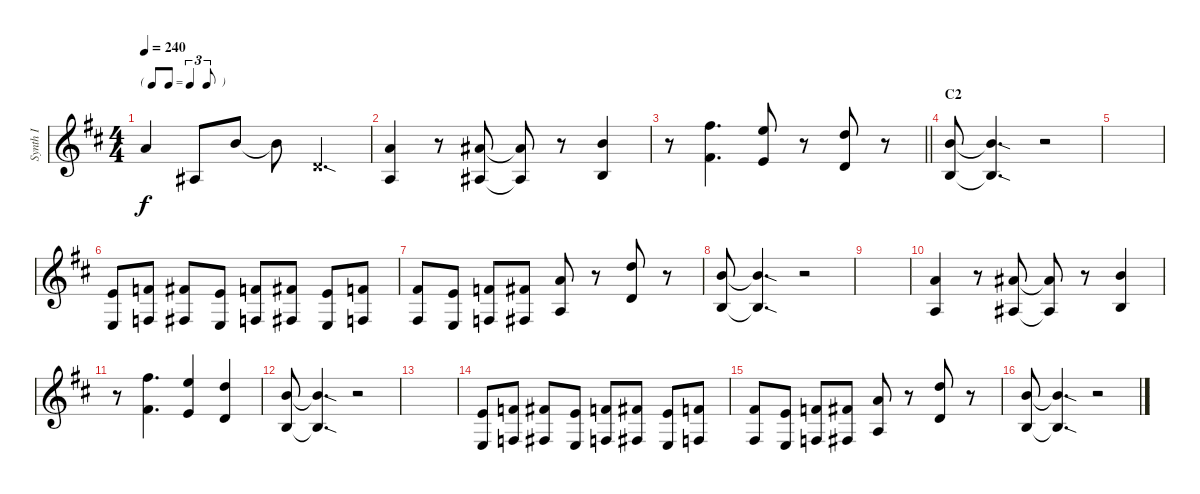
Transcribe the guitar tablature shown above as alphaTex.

\track ("Synth I" "Synth I") {instrument pad7halo}
\staff {score}
\tuning (E4 B3 G3 D3 A2 E2) {hide}
\ts (4 4)
\tf triplet8th
\tempo 240
\clef g2
\ks d
5.1.4{dy f} 3.3.8 7.1.8 7.1{t}.8 3.2{sod x}.4{d} |
(5.1 2.3).4 r.8 (6.1 3.3).8 (6.1{t} 3.3{t}).8 r.8 (7.1 0.2).4 |
\barLineRight lightlight
r.8 (14.1 7.2).4{d} (12.1 5.2).8 r.8 (10.1 3.2).8 r.8 |
\section ("" "C2")
(7.1 0.2).8{volume 11} (7.1{sod t} 0.2{sod t}).4{d} r.2 |
|
(0.1 2.4).8 (1.1 3.4).8 (2.1 4.4).8 (0.1 2.4).8 (1.1 3.4).8 (2.1 4.4).8 (0.1 2.4).8 (1.1 3.4).8 |
(2.1 4.4).8 (0.1 2.4).8 (1.1 3.4).8 (2.1 4.4).8 (5.1 2.3).8 r.8 (10.1 3.2).8 r.8 |
(7.1 0.2).8{volume 11} (7.1{sod t} 0.2{sod t}).4{d} r.2 |
|
(5.1 2.3).4 r.8 (6.1 3.3).8 (6.1{t} 3.3{t}).8 r.8 (7.1 0.2).4 |
r.8 (2.1 19.2).4{d} (12.1 5.2).4 (10.1 3.2).4 |
(7.1 0.2).8 (7.1{sod t} 0.2{sod t}).4{d} r.2 |
|
(0.1 2.4).8 (1.1 3.4).8 (2.1 4.4).8 (0.1 2.4).8 (1.1 3.4).8 (2.1 4.4).8 (0.1 2.4).8 (1.1 3.4).8 |
(2.1 4.4).8 (0.1 2.4).8 (1.1 3.4).8 (2.1 4.4).8 (5.1 2.3).8 r.8 (10.1 3.2).8 r.8 |
(7.1 0.2).8 (7.1{sod t} 0.2{sod t}).4{d} r.2
